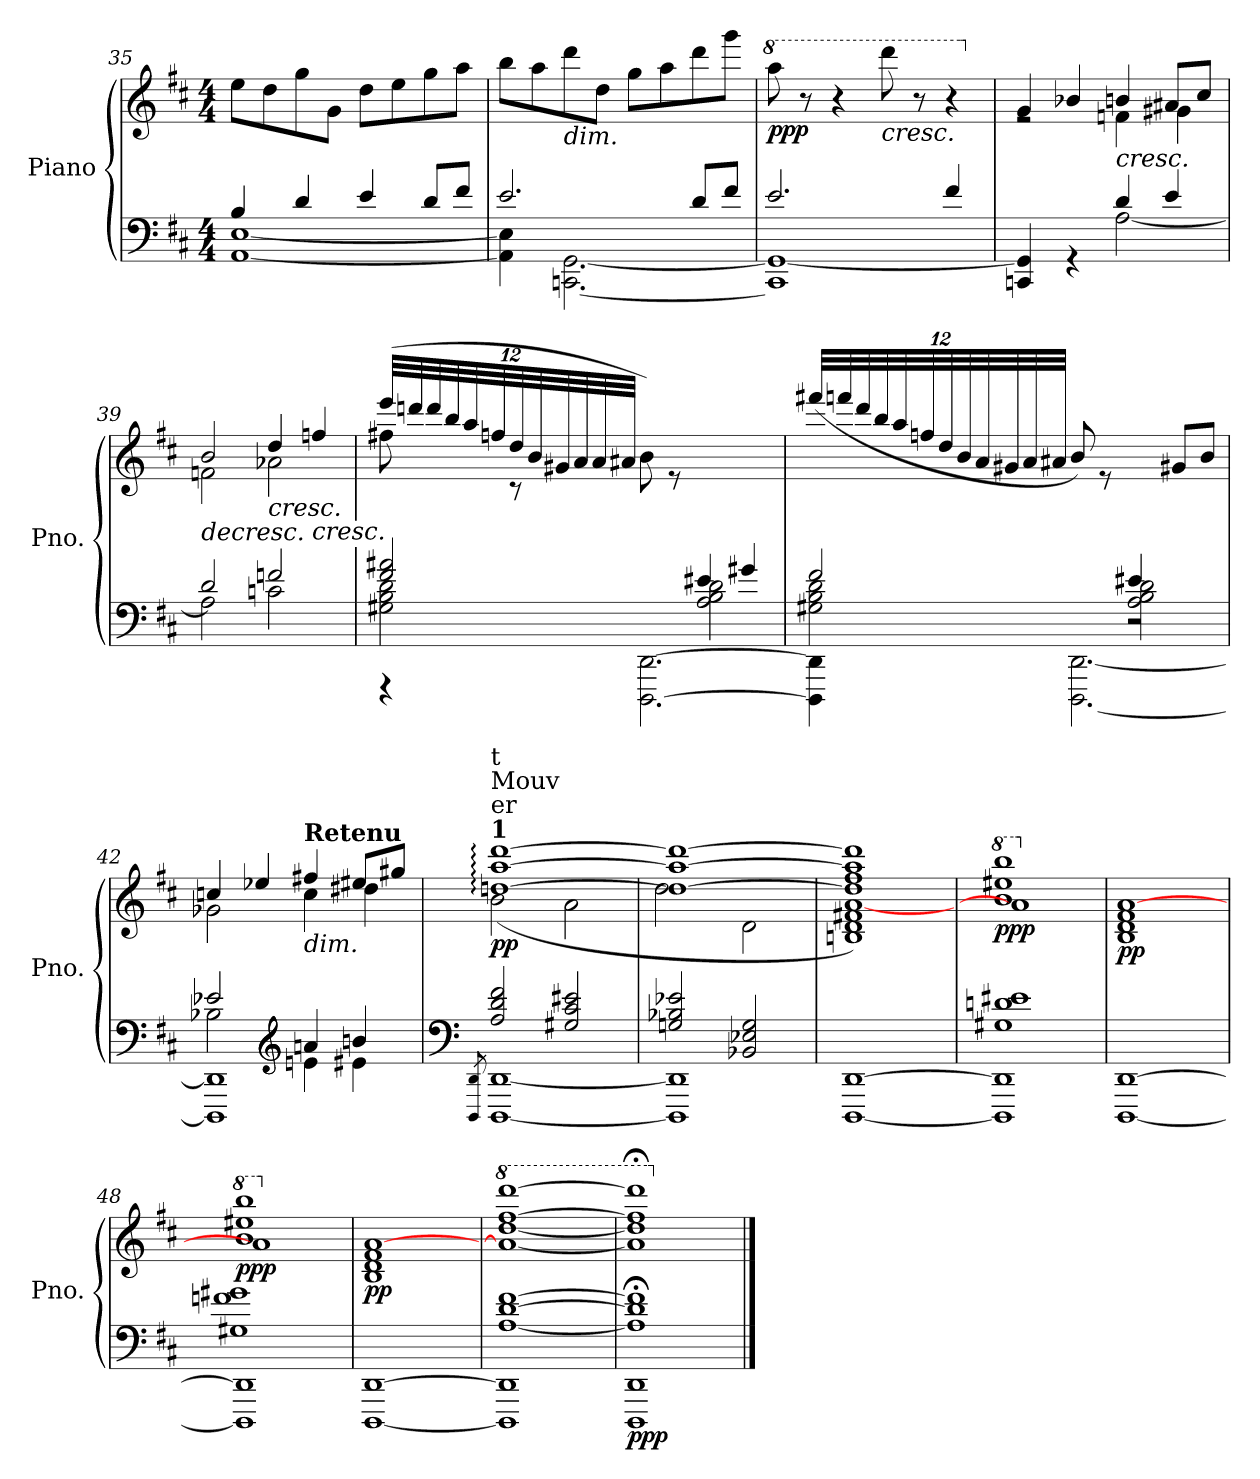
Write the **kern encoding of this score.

**kern	**kern	**dynam
*part1	*part1	*part1
*staff2	*staff1	*staff1/2
*I"Piano	*	*
*I'Pno.	*	*
!!LO:LB:g=z
*clefF4	*clefG2	*
*k[f#c#]	*k[f#c#]	*
*M4/4	*M4/4	*
=35	=35	=35
*^	*	*
4B/	[1AA [1E	8ee\L	.
.	.	8dd\	.
4d/	.	8gg\	.
.	.	8g\J	.
4e/	.	8dd\L	.
.	.	8ee\	.
8d/L	.	8gg\	.
8f#/J	.	8aa\J	.
=36	=36	=36	=36
2.e/	4AA\] 4E\]	8bb\L	.
.	.	8aa\	.
!	!	!LO:TX:b:i:t=dim.	!
.	[2.CCn\ [2.GG\	8ddd\	.
.	.	8dd\J	.
.	.	8gg\L	.
.	.	8aa\	.
8d/L	.	8ddd\	.
8f#/J	.	8ggg\J	.
=37	=37	=37	=37
*	*	*8va	*
!	!	!	!LO:DY:b
(>2.e/	1CC] 1GG_	8aaa\	ppp
.	.	8r	.
.	.	4r	.
!	!	!LO:TX:b:i:t=cresc.	!
.	.	8dddd\	.
.	.	8r	.
4f#/	.	4r	.
!!LO:LB:g=z
=38	=38	=38	=38
*	*	*X8va	*
*	*	*^	*
4CCn/ 4GG/]	2ryy	4g/	2re	.
4rGG	.	4b-X/	.	.
!	!	!	!	!LO:HP:b
4d/	[2A\	4bn/	4fn\	<
4e/	.	8a#X/L	4g#X\	.
.	.	8cc#i/J	.	.
=39	=39	=39	=39	=39
!	!	!	!	!LO:HP:b
2d/	2A\]	2b/	2fn\	>
!	!	!LO:TX:b:i:t=cresc.	!	!
2fn/	2cn\	4dd/	2a-X\	[
!	!	!	!	!LO:HP:b
.	.	4ffn/)	.	<
*v	*v	*	*	*
*	*v	*v	*
.	.	]
=40	=40	=40
*^	*	*
*	*^	*	*
*	*	*	*Xbrackettup	*
*	*	*	*^	*
2f#/ 2a#X/	2G#X\ 2B\ 2d\	4rFFF	(>48eee/LLL	8ff#X\	.
!	!	!	!	!	!LO:DY:b
!	!	!	!	!	!LO:DY:n=1:b
.	.	.	48dddn/	.	other-dynamics f
.	.	.	48ddd/	.	.
.	.	.	48bb/	.	.
.	.	.	48aa/	.	.
.	.	.	48ffn/	.	.
.	.	.	48dd/	8r	.
.	.	.	48b/	.	.
.	.	.	48g#X/	.	.
.	.	.	48a/	.	.
.	.	.	48a/	.	.
.	.	.	48a#X/JJJ	.	.
.	.	[2.DDD\ [2.DD\	8b\)	2.ryy	.
.	.	.	8re	.	.
4e#X/	2A\ 2B\ 2d\	.	2reyy	.	.
4g#X/	.	.	.	.	.
*	*	*	*v	*v	*
!!LO:LB:g=z
=41	=41	=41	=41	=41
*	*	*^	*	*
2ryy	(>2f#/	2G#X\ 2B\ 2d\	4DDD\] 4DD\]	(>48fff#X/LLL	.
.	.	.	.	48fffn/	.
.	.	.	.	48ddd/	.
.	.	.	.	48bb/	.
.	.	.	.	48aa/	.
.	.	.	.	48ffn/	.
.	.	.	.	48dd/	.
.	.	.	.	48b/	.
.	.	.	.	48a/	.
.	.	.	.	48g#X/	.
.	.	.	.	48a/	.
.	.	.	.	48a#X/JJJ	.
.	.	.	[2.DDD\ [2.DD\	8b/)	.
.	.	.	.	8re	.
4e#X/	2A\ 2B\ 2d\	2r	.	4ryy	.
4ryy	.	.	.	8g#X/L	.
.	.	.	.	8b/J	.
*v	*v	*v	*v	*	*
.	.	[
=42	=42	=42
*^	*^	*
*	*^	*	*	*
!	!	!	!	!	!LO:DY:b
!	!	!	!	!	!LO:DY:n=1:b
2e-X/	1DDD] 1DD]	2B-X\	4ccn/	2g-X\	other-dynamics sfz
.	.	.	4ee-X/	.	.
*clefG2	*	*	*	*	*
!	!	!	!LO:TX:a:B:t=Retenu	!	!
!	!	!	!LO:TX:b:i:t=dim.	!	!
4an/	.	4en\	4ff#X/	4cc\	.
4bn/	.	4e#X\	8ee#X/L	4dd#X\	.
.	.	.	8gg#X/J	.	.
*v	*v	*v	*	*	*
!!LO:PB:g=z	!!
=43	=43	=43	=43
*clefF4	*	*	*
*^	*	*	*
.	8qDDD/ 8qDD/	.	.	.
!	!	!LO:TX:a:B:t=1	!	!
!	!	!LO:TX:a:t=er	!	!
!	!	!LO:TX:a:t=Mouv	!	!
!	!	!LO:TX:a:t=t	!	!
!	!	!	!	!LO:DY:b
2A/ 2d/ 2f#/	[1DDD [1DD	[1ddn: [1aa: [1ddd:)	(<2b\	pp
2G#X/ 2c#/ 2e#X/	.	.	2a\	.
=44	=44	=44	=44	=44
2Gn/ 2B-X/ 2e-X/	1DDD] 1DD]	1dd_ 1aa_ 1ddd_	2dd\	.
2BB-X/ 2E-X/ 2G/	.	.	2d\	.
*v	*v	*	*	*
=45	=45	=45	=45
[1DDD [1DD	1dd] 1ff# 1aa] 1ddd]	1Bn 1d 1f#X [1a)	.
=46	=46	=46	=46
*^	*	*	*
*	*	*8va	*	*
!	!	!	!	!LO:DY:b
1G#X 1dn 1e#X	1DDD] 1DD]	1bb 1eee#X 1bbb	1aa]	ppp
*v	*v	*	*	*
*	*v	*v	*
!!LO:LB:g=z
=47	=47	=47
*	*X8va	*
*^	*^	*
!	!	!	!	!LO:DY:b
*v	*v	*	*	*
*	*v	*v	*
[1DDD [1DD	1B 1d 1f# [1a	pp
=48	=48	=48
*^	*	*
*	*	*8va	*
*	*	*^	*
!	!	!	!	!LO:DY:b
1DDD] 1DD]	1G#X 1fn 1g#X	1bb 1eee#X 1bbb	1aa]	ppp
*v	*v	*	*	*
*	*v	*v	*
=49	=49	=49
*	*X8va	*
*^	*^	*
!	!	!LO:TX:a:B:t=Retenu	!	!
!	!	!	!	!LO:DY:b
*v	*v	*	*	*
*	*v	*v	*
[1DDD [1DD	1B 1d 1f# [1a	pp
=50	=50	=50
*	*8va	*
1DDD] 1DD] [1A [1d [1f#	1aa_ [1ddd [1fff# [1dddd	.
=51	=51	=51
!	!	!LO:DY:b=2
1DDD; 1DD; 1A]; 1d]; 1f#];	1aa];< 1ddd];< 1fff#];< 1dddd];<	ppp
*	*X8va	*
==	==	==
*-	*-	*-
